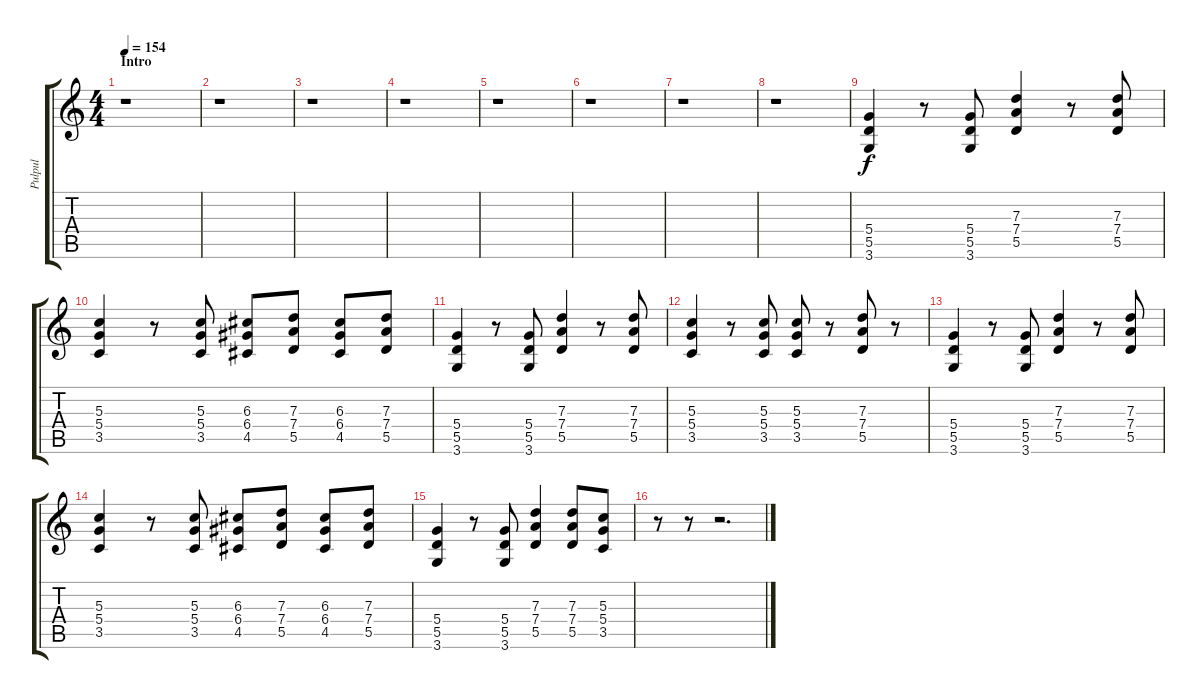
\track ("Pulpul" "Pulpul") {instrument overdrivenguitar}
\staff {score tabs}
\tuning (E4 B3 G3 D3 A2 E2) {hide}
\ts (4 4)
\section ("" "Intro")
\tempo 154
\clef g2
\ks c
r.1{dy f instrument overdrivenguitar} |
r.1 |
r.1 |
r.1 |
r.1 |
r.1 |
r.1 |
r.1 |
(5.4 5.5 3.6).4{instrument distortionguitar} r.8 (5.4 5.5 3.6).8 (7.3 7.4 5.5).4 r.8 (7.3 7.4 5.5).8 |
(5.3 5.4 3.5).4 r.8 (5.3 5.4 3.5).8 (6.3 6.4 4.5).8 (7.3 7.4 5.5).8 (6.3 6.4 4.5).8 (7.3 7.4 5.5).8 |
(5.4 5.5 3.6).4 r.8 (5.4 5.5 3.6).8 (7.3 7.4 5.5).4 r.8 (7.3 7.4 5.5).8 |
(5.3 5.4 3.5).4 r.8 (5.3 5.4 3.5).8 (5.3 5.4 3.5).8 r.8 (7.3 7.4 5.5).8 r.8 |
(5.4 5.5 3.6).4{instrument distortionguitar} r.8 (5.4 5.5 3.6).8 (7.3 7.4 5.5).4 r.8 (7.3 7.4 5.5).8 |
(5.3 5.4 3.5).4 r.8 (5.3 5.4 3.5).8 (6.3 6.4 4.5).8 (7.3 7.4 5.5).8 (6.3 6.4 4.5).8 (7.3 7.4 5.5).8 |
(5.4 5.5 3.6).4 r.8 (5.4 5.5 3.6).8 (7.3 7.4 5.5).4 (7.3 7.4 5.5).8 (5.3 5.4 3.5).8 |
r.8 r.8 r.2{d}
